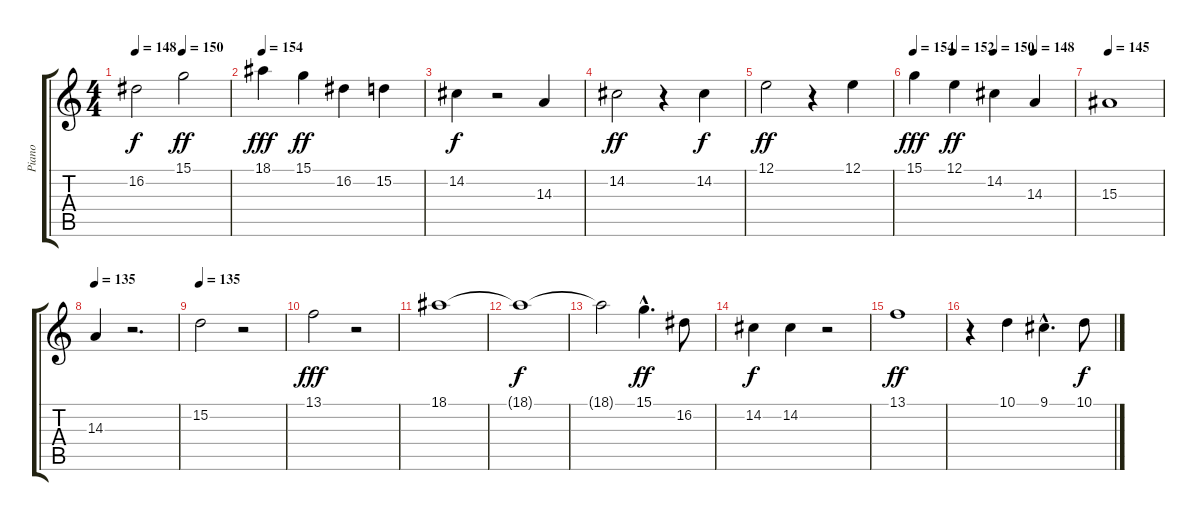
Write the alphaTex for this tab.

\track ("Piano" "Piano") {instrument electricgrandpiano}
\staff {score tabs}
\tuning (E4 B3 G3 D3 A2 E2) {hide}
\ts (4 4)
\tempo 148
\tempo (150 0.5)
\clef g2
\ks c
16.2.2{dy f} 15.1.2{dy ff} |
\tempo 154
18.1.4{dy fff} 15.1.4{dy ff} 16.2.4 15.2.4 |
14.2.4{dy f} r.2 14.3.4 |
14.2.2{dy ff} r.4 14.2.4{dy f} |
12.1.2{dy ff} r.4 12.1.4 |
\tempo 154
\tempo (152 0.25)
\tempo (150 0.5)
\tempo (148 0.75)
15.1.4{dy fff} 12.1.4{dy ff} 14.2.4 14.3.4 |
\tempo 145
15.3.1 |
\tempo 135
14.3.4 r.2{d} |
\tempo 135
15.2.2 r.2 |
13.1.2{dy fff} r.2 |
18.1.1 |
18.1{t}.1{dy f} |
18.1{t}.2 15.1{hac}.4{d dy ff} 16.2.8 |
14.2.4{dy f} 14.2.4 r.2 |
13.1.1{dy ff} |
r.4 10.1.4 9.1{hac}.4{d} 10.1.8{dy f}
